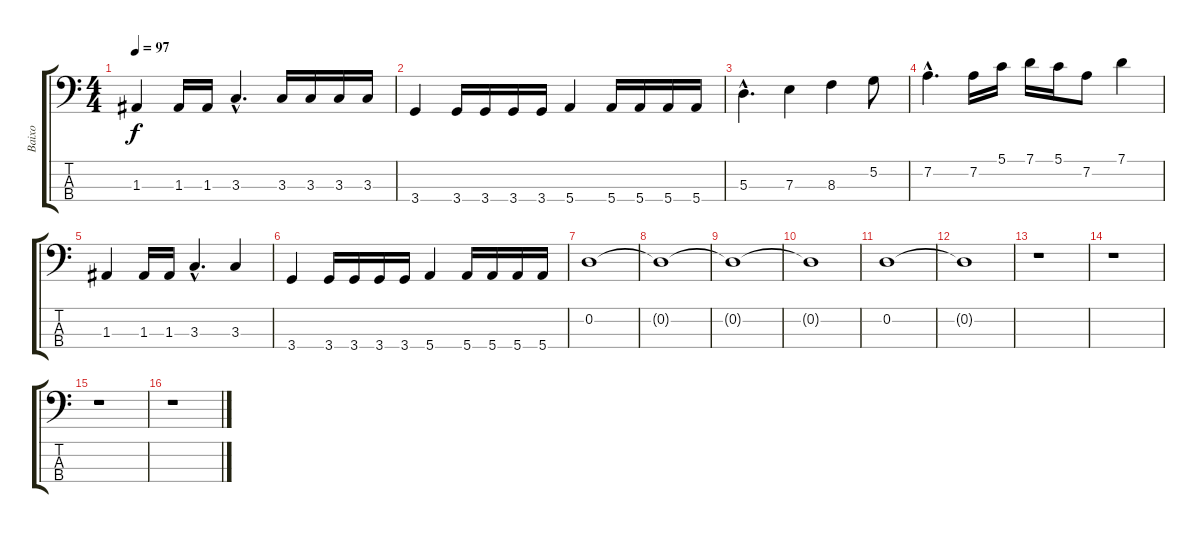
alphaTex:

\track ("Baixo" "Baixo") {instrument electricbassfinger}
\staff {score tabs}
\tuning (G2 D2 A1 E1) {hide}
\ts (4 4)
\tempo 97
\clef f4
\ks c
1.3.4{dy f} 1.3.16 1.3.16 3.3{hac}.4{d} 3.3.16 3.3.16 3.3.16 3.3.16 |
3.4.4 3.4.16 3.4.16 3.4.16 3.4.16 5.4.4 5.4.16 5.4.16 5.4.16 5.4.16 |
5.3{hac}.4{d} 7.3.4 8.3.4 5.2.8 |
7.2{hac}.4{d} 7.2.16 5.1.16 7.1.16 5.1.16 7.2.8 7.1.4 |
1.3.4 1.3.16 1.3.16 3.3{hac}.4{d} 3.3.4 |
3.4.4 3.4.16 3.4.16 3.4.16 3.4.16 5.4.4 5.4.16 5.4.16 5.4.16 5.4.16 |
0.2.1 |
0.2{t}.1 |
0.2{t}.1 |
0.2{t}.1 |
0.2.1 |
0.2{t}.1 |
r.1 |
r.1 |
r.1 |
r.1
